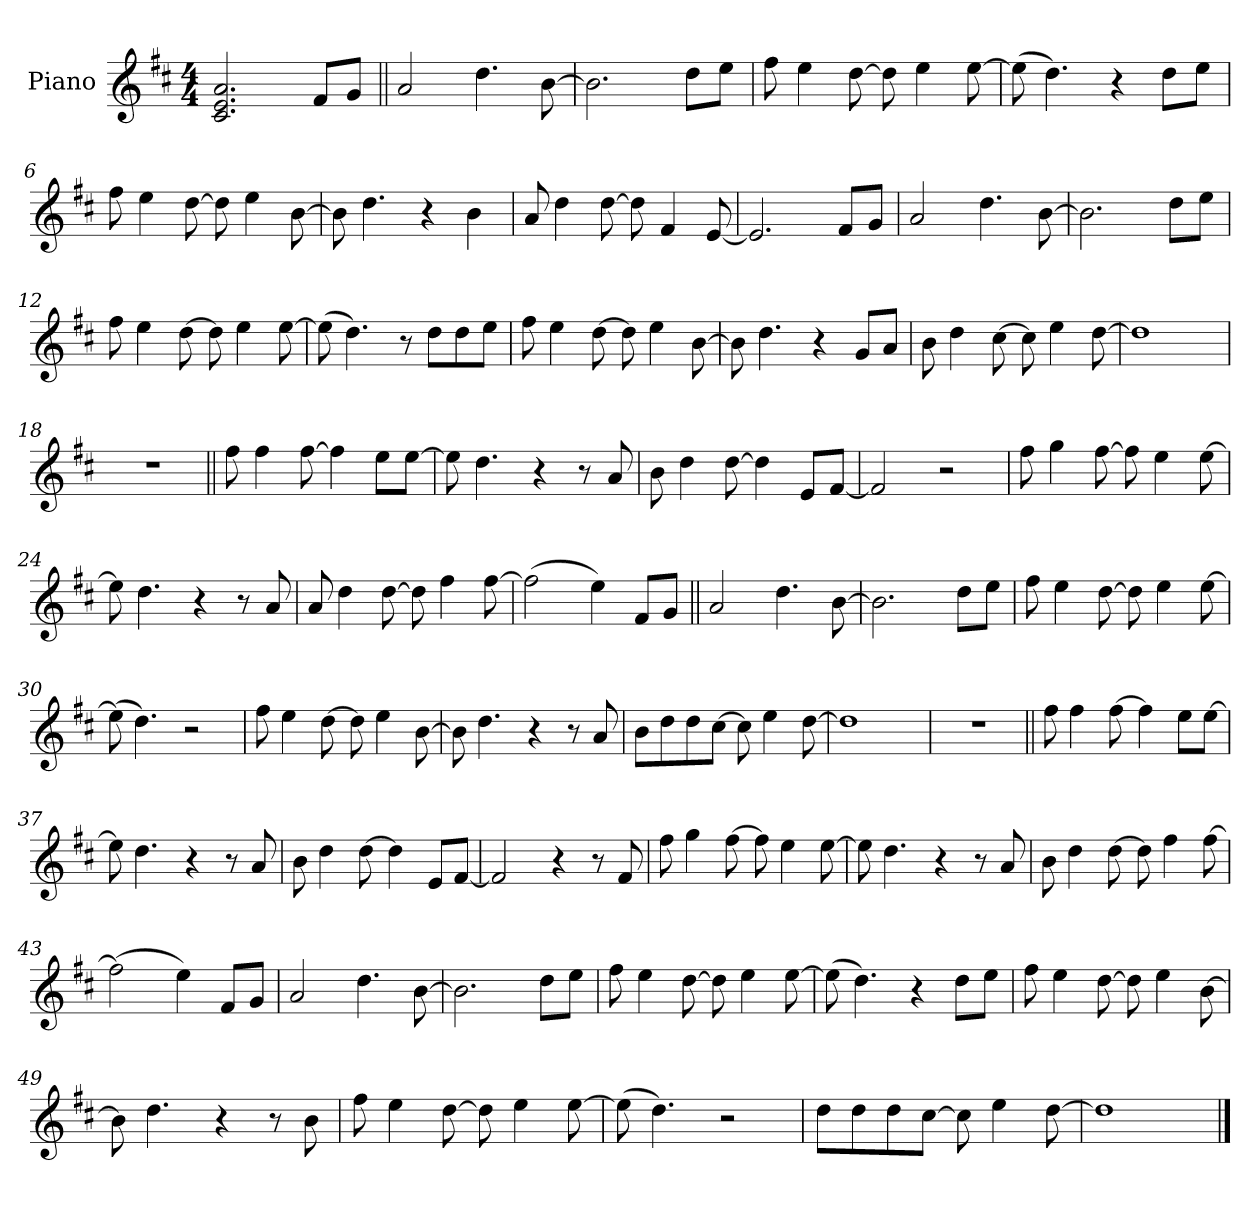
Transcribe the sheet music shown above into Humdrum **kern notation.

**kern
*part1
*staff1
*I"Piano
*I'Pno.
*clefG2
*k[f#c#]
*M4/4
=1
2.c#! 2.e! 2.a!
8f#L
8gJ
=2||
2a
4.dd
[8b
=3
2.b]
8ddL
8eeJ
=4
8ff#
4ee
[8dd
8dd]
4ee
[8ee
=5
(>8ee]
4.dd)
4r
8ddL
8eeJ
=6
8ff#
4ee
[8dd
8dd]
4ee
[8b
=7
8b]
4.dd
4r
4b
=8
8a
4dd
[8dd
8dd]
4f#
[8e
=9
2.e]
8f#L
8gJ
=10
2a
4.dd
[8b
=11
2.b]
8ddL
8eeJ
=12
8ff#
4ee
[8dd
8dd]
4ee
[8ee
=13
(>8ee]
4.dd)
8r
8ddL
8dd
8eeJ
=14
8ff#
4ee
[8dd
8dd]
4ee
[8b
=15
8b]
4.dd
4r
8gL
8aJ
=16
8b
4dd
[8cc#
8cc#]
4ee
[8dd
=17
1dd]
=18
1r
=19||
8ff#
4ff#
[8ff#
4ff#]
8eeL
[8eeJ
=20
8ee]
4.dd
4r
8r
8a
=21
8b
4dd
[8dd
4dd]
8eL
[8f#J
=22
2f#]
2r
=23
8ff#
4gg
[8ff#
8ff#]
4ee
[8ee
=24
8ee]
4.dd
4r
8r
8a
=25
8a
4dd
[8dd
8dd]
4ff#
[8ff#
=26
(>2ff#]
4ee)
8f#L
8gJ
=27||
2a
4.dd
[8b
=28
2.b]
8ddL
8eeJ
=29
8ff#
4ee
[8dd
8dd]
4ee
[8ee
=30
(>8ee]
4.dd)
2r
=31
8ff#
4ee
[8dd
8dd]
4ee
[8b
=32
8b]
4.dd
4r
8r
8a
=33
8bL
8dd
8dd
[8cc#J
8cc#]
4ee
[8dd
=34
1dd]
=35
1r
=36||
8ff#
4ff#
[8ff#
4ff#]
8eeL
[8eeJ
=37
8ee]
4.dd
4r
8r
8a
=38
8b
4dd
[8dd
4dd]
8eL
[8f#J
=39
2f#]
4r
8r
8f#
=40
8ff#
4gg
[8ff#
8ff#]
4ee
[8ee
=41
8ee]
4.dd
4r
8r
8a
=42
8b
4dd
[8dd
8dd]
4ff#
[8ff#
=43
(>2ff#]
4ee)
8f#L
8gJ
=44
2a
4.dd
[8b
=45
2.b]
8ddL
8eeJ
=46
8ff#
4ee
[8dd
8dd]
4ee
[8ee
=47
(>8ee]
4.dd)
4r
8ddL
8eeJ
=48
8ff#
4ee
[8dd
8dd]
4ee
[8b
=49
8b]
4.dd
4r
8r
8b
=50
8ff#
4ee
[8dd
8dd]
4ee
[8ee
=51
(>8ee]
4.dd)
2r
=52
8ddL
8dd
8dd
[8cc#J
8cc#]
4ee
[8dd
=53
1dd]
==
*-
